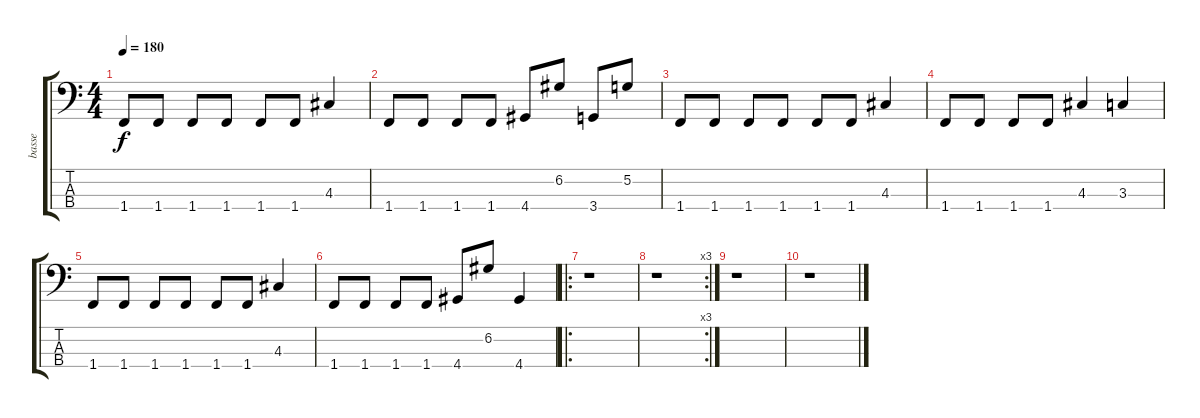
\track ("basse" "basse") {instrument electricbassfinger}
\staff {score tabs}
\tuning (G2 D2 A1 E1) {hide}
\ts (4 4)
\tempo 180
\clef f4
\ks c
1.4.8{dy f} 1.4.8 1.4.8 1.4.8 1.4.8 1.4.8 4.3.4 |
1.4.8 1.4.8 1.4.8 1.4.8 4.4.8 6.2.8 3.4.8 5.2.8 |
1.4.8 1.4.8 1.4.8 1.4.8 1.4.8 1.4.8 4.3.4 |
1.4.8 1.4.8 1.4.8 1.4.8 4.3.4 3.3.4 |
1.4.8 1.4.8 1.4.8 1.4.8 1.4.8 1.4.8 4.3.4 |
1.4.8 1.4.8 1.4.8 1.4.8 4.4.8 6.2.8 4.4.4 |
\ro
r.1 |
\rc 3
r.1 |
r.1 |
r.1
